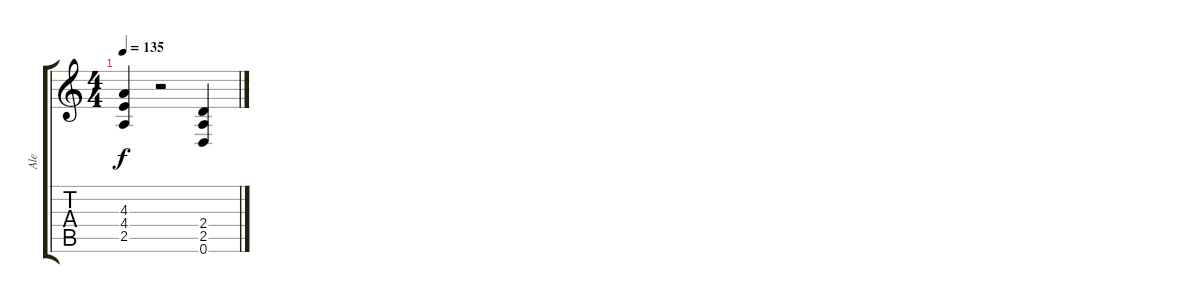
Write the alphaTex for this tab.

\track ("Ale" "Ale") {instrument distortionguitar}
\staff {score tabs}
\tuning (D4 A3 F3 C3 G2 D2) {hide}
\ts (4 4)
\tempo 135
\clef g2
\ks c
(4.3 4.4 2.5).4{dy f} r.2 (2.4 2.5 0.6).4
